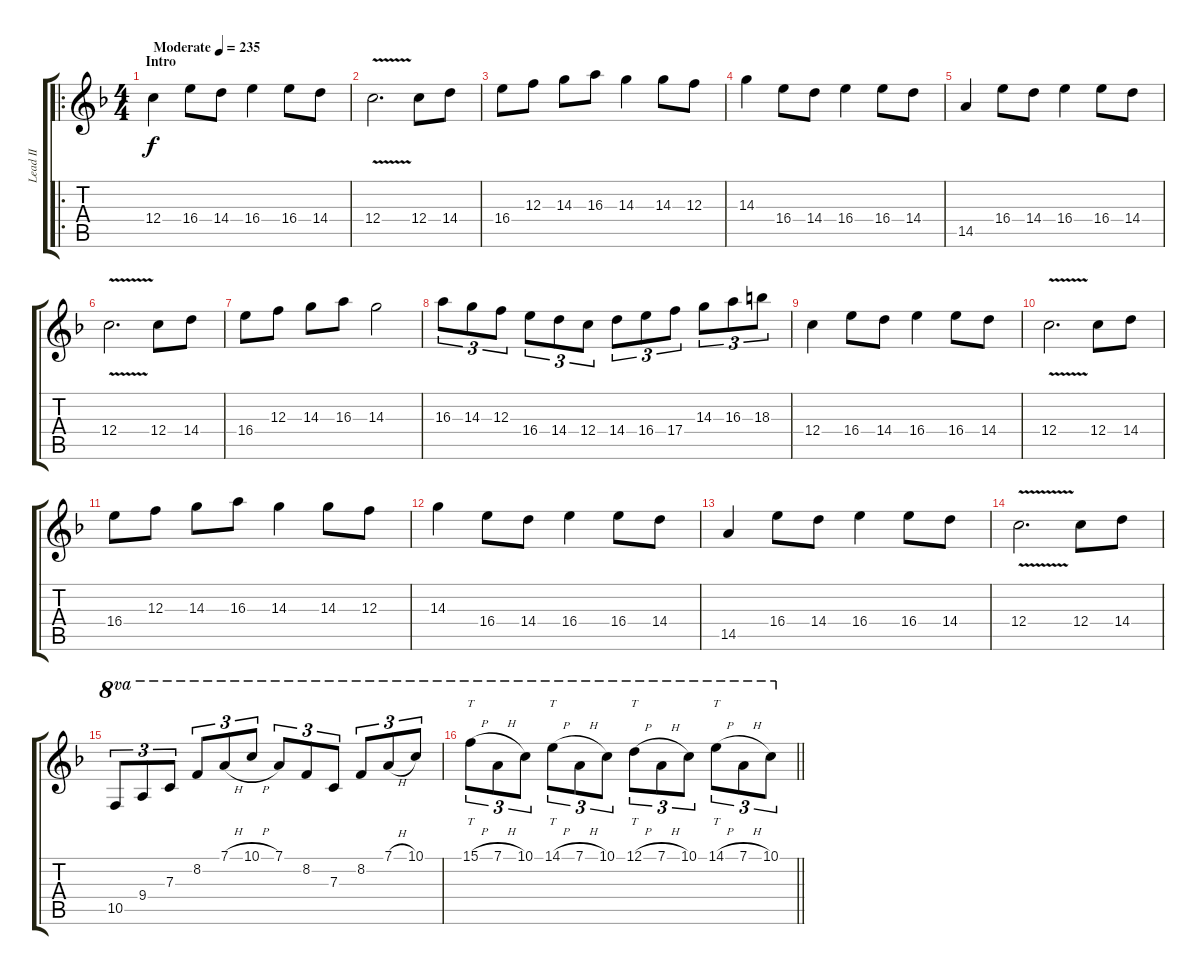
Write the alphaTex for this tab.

\track ("Lead II" "Lead II") {instrument distortionguitar}
\staff {score tabs}
\tuning (D4 A3 F3 C3 G2 D2) {hide}
\ro
\ts (4 4)
\section ("" "Intro")
\tempo (235 "Moderate")
\clef g2
\ks f
12.4.4{dy f instrument distortionguitar} 16.4.8 14.4.8 16.4.4 16.4.8 14.4.8 |
12.4{v}.2{d} 12.4.8 14.4.8 |
16.4.8 12.3.8 14.3.8 16.3.8 14.3.4 14.3.8 12.3.8 |
14.3.4 16.4.8 14.4.8 16.4.4 16.4.8 14.4.8 |
14.5.4 16.4.8 14.4.8 16.4.4 16.4.8 14.4.8 |
12.4{v}.2{d} 12.4.8 14.4.8 |
16.4.8 12.3.8 14.3.8 16.3.8 14.3.2 |
16.3.8{tu (3 2)} 14.3.8{tu (3 2)} 12.3.8{tu (3 2)} 16.4.8{tu (3 2)} 14.4.8{tu (3 2)} 12.4.8{tu (3 2)} 14.4.8{tu (3 2)} 16.4.8{tu (3 2)} 17.4.8{tu (3 2)} 14.3.8{tu (3 2)} 16.3.8{tu (3 2)} 18.3.8{tu (3 2)} |
12.4.4 16.4.8 14.4.8 16.4.4 16.4.8 14.4.8 |
12.4{v}.2{d} 12.4.8 14.4.8 |
16.4.8 12.3.8 14.3.8 16.3.8 14.3.4 14.3.8 12.3.8 |
14.3.4 16.4.8 14.4.8 16.4.4 16.4.8 14.4.8 |
14.5.4 16.4.8 14.4.8 16.4.4 16.4.8 14.4.8 |
12.4{v}.2{d} 12.4.8 14.4.8 |
10.5.8{tu (3 2) ot 8va} 9.4.8{tu (3 2) ot 8va} 7.3.8{tu (3 2) ot 8va} 8.2.8{tu (3 2) ot 8va} 7.1{h}.8{tu (3 2) ot 8va} 10.1{h}.8{tu (3 2) ot 8va} 7.1.8{tu (3 2) ot 8va} 8.2.8{tu (3 2) ot 8va} 7.3.8{tu (3 2) ot 8va} 8.2.8{tu (3 2) ot 8va} 7.1{h}.8{tu (3 2) ot 8va} 10.1.8{tu (3 2) ot 8va} |
\barLineRight lightlight
15.1{h}.8{tt tu (3 2) ot 8va} 7.1{h}.8{tu (3 2) ot 8va} 10.1.8{tu (3 2) ot 8va} 14.1{h}.8{tt tu (3 2) ot 8va} 7.1{h}.8{tu (3 2) ot 8va} 10.1.8{tu (3 2) ot 8va} 12.1{h}.8{tt tu (3 2) ot 8va} 7.1{h}.8{tu (3 2) ot 8va} 10.1.8{tu (3 2) ot 8va} 14.1{h}.8{tt tu (3 2) ot 8va} 7.1{h}.8{tu (3 2) ot 8va} 10.1.8{tu (3 2) ot 8va}
